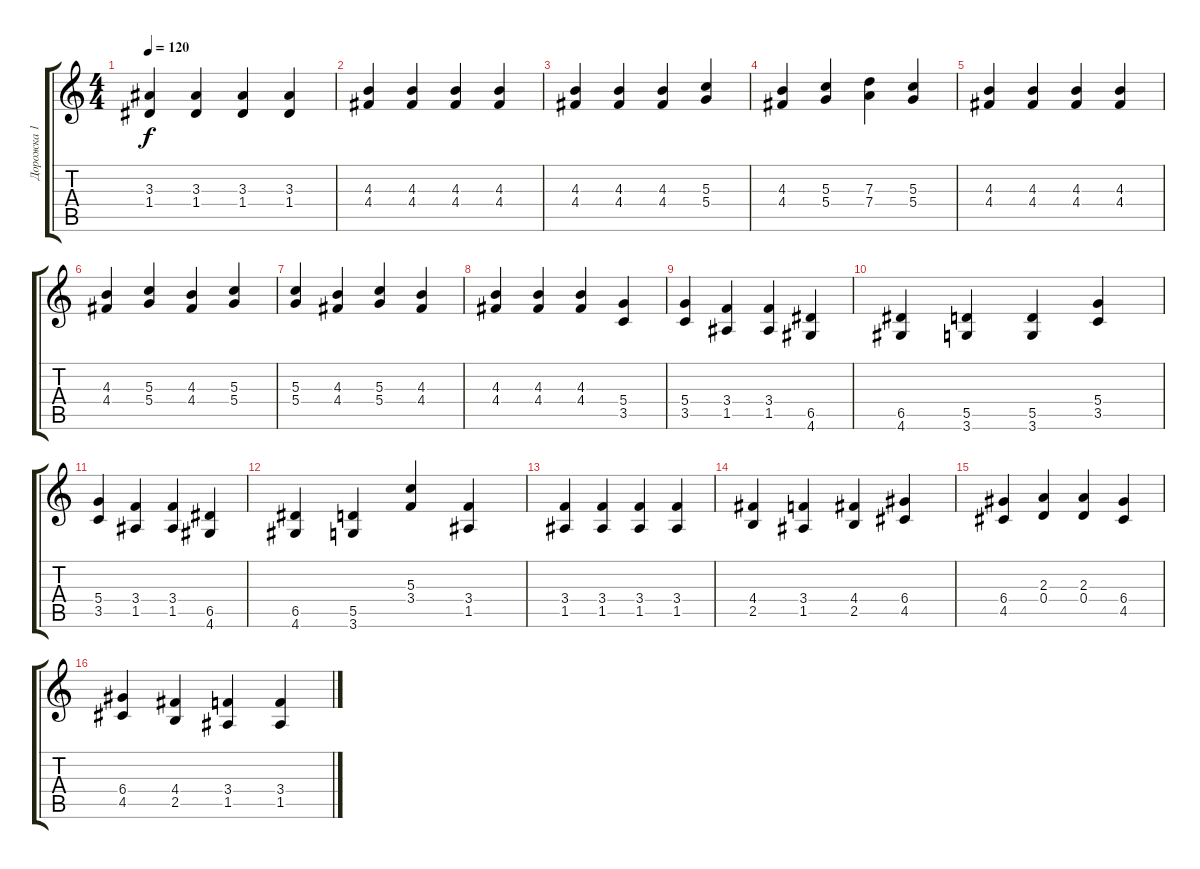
\track ("Дорожка 1" "Дорожка 1") {instrument overdrivenguitar}
\staff {score tabs}
\tuning (E4 B3 G3 D3 A2 E2) {hide}
\ts (4 4)
\tempo 120
\clef g2
\ks c
(3.3 1.4).4{dy f} (3.3 1.4).4 (3.3 1.4).4 (3.3 1.4).4 |
(4.3 4.4).4 (4.3 4.4).4 (4.3 4.4).4 (4.3 4.4).4 |
(4.3 4.4).4 (4.3 4.4).4 (4.3 4.4).4 (5.3 5.4).4 |
(4.3 4.4).4 (5.3 5.4).4 (7.3 7.4).4 (5.3 5.4).4 |
(4.3 4.4).4 (4.3 4.4).4 (4.3 4.4).4 (4.3 4.4).4 |
(4.3 4.4).4 (5.3 5.4).4 (4.3 4.4).4 (5.3 5.4).4 |
(5.3 5.4).4 (4.3 4.4).4 (5.3 5.4).4 (4.3 4.4).4 |
(4.3 4.4).4 (4.3 4.4).4 (4.3 4.4).4 (5.4 3.5).4 |
(5.4 3.5).4 (3.4 1.5).4 (3.4 1.5).4 (6.5 4.6).4 |
(6.5 4.6).4 (5.5 3.6).4 (5.5 3.6).4 (5.4 3.5).4 |
(5.4 3.5).4 (3.4 1.5).4 (3.4 1.5).4 (6.5 4.6).4 |
(6.5 4.6).4 (5.5 3.6).4 (5.3 3.4).4 (3.4 1.5).4 |
(3.4 1.5).4 (3.4 1.5).4 (3.4 1.5).4 (3.4 1.5).4 |
(4.4 2.5).4 (3.4 1.5).4 (4.4 2.5).4 (6.4 4.5).4 |
(6.4 4.5).4 (2.3 0.4).4 (2.3 0.4).4 (6.4 4.5).4 |
(6.4 4.5).4 (4.4 2.5).4 (3.4 1.5).4 (3.4 1.5).4
